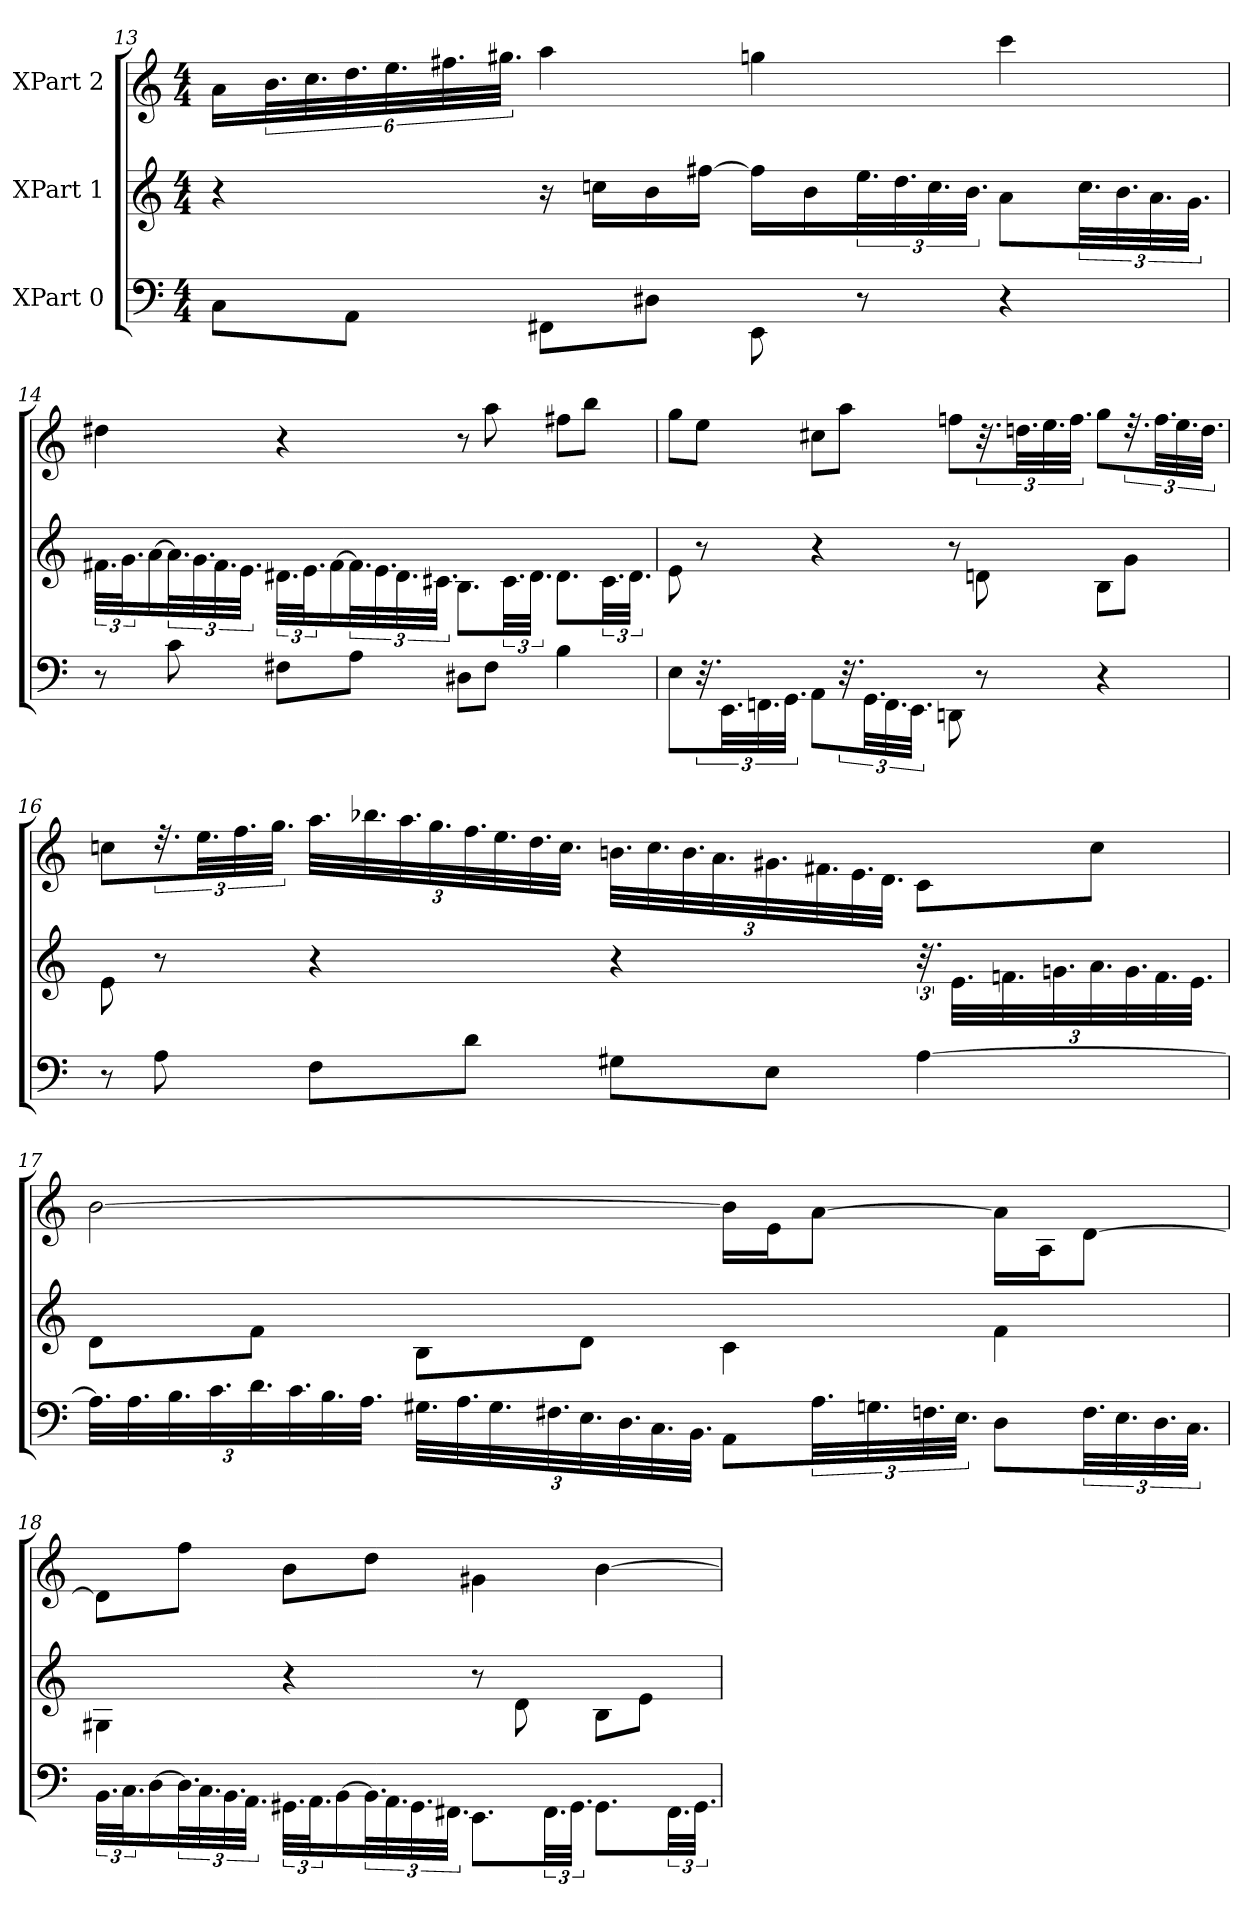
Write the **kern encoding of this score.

**kern	**kern	**kern
*part3	*part2	*part1
*staff3	*staff2	*staff1
*I"XPart 0	*I"XPart 1	*I"XPart 2
*clefF4	*clefG2	*clefG2
*k[]	*k[]	*k[]
*M4/4	*M4/4	*M4/4
=13	=13	=13
8C\L	4r	16a\L
.	.	48.b\
.	.	48.cc\
8AA\J	.	48.dd\
.	.	48.ee\
.	.	48.ff#X\
.	.	48.gg#X\J
8FF#X\L	16r	4aa\
.	16ccn\L	.
8D#X\J	16b\	.
.	[16ff#X\J	.
8EE\	16ff#\L]	4ggn\
.	16b\	.
8r	48.ee\	.
.	48.dd\	.
.	48.cc\	.
.	48.b\J	.
4r	8a\L	4ccc\
.	48.cc\	.
.	48.b\	.
.	48.a\	.
.	48.g\J	.
=14	=14	=14
8r	48.f#X\L	4dd#X\
.	48.g\	.
.	[16a\	.
8c\	48.a\]	.
.	48.g\	.
.	48.f#\	.
.	48.e\J	.
8F#X\L	48.d#X\L	4r
.	48.e\	.
.	[16f#\	.
8A\J	48.f#\]	.
.	48.e\	.
.	48.d#\	.
.	48.c#X\J	.
8D#X\L	8.B\L	8r
8F#\J	.	8aa\
.	48.c#\	.
.	48.d#\J	.
4B\	8.d#\L	8ff#X\L
.	.	8bb\J
.	48.c#\	.
.	48.d#\J	.
=15	=15	=15
8E\L	8e\	8gg\L
48.r	8r	8ee\J
48.EE\	.	.
48.FFn\	.	.
48.GG\J	.	.
8AA\L	4r	8cc#X\L
48.r	.	8aa\J
48.GG\	.	.
48.FF\	.	.
48.EE\J	.	.
8DDn\	8r	8ffn\L
8r	8dn\	48.r
.	.	48.ddn\
.	.	48.ee\
.	.	48.ff\J
4r	8B\L	8gg\L
.	8g\J	48.r
.	.	48.ff\
.	.	48.ee\
.	.	48.dd\J
=16	=16	=16
8r	8e\	8ccn\L
8A\	8r	48.r
.	.	48.ee\
.	.	48.ff\
.	.	48.gg\J
8F\L	4r	48.aa\L
.	.	48.bb-X\
.	.	48.aa\
.	.	48.gg\
8d\J	.	48.ff\
.	.	48.ee\
.	.	48.dd\
.	.	48.cc\J
8G#X\L	4r	48.bn\L
.	.	48.cc\
.	.	48.b\
.	.	48.a\
8E\J	.	48.g#X\
.	.	48.f#X\
.	.	48.e\
.	.	48.d\J
[4A\	48.r	8c\L
.	48.e\L	.
.	48.fn\	.
.	48.gn\	.
.	48.a\	8cc\J
.	48.g\	.
.	48.f\	.
.	48.e\J	.
=17	=17	=17
48.A\L]	8d\L	[2b\
48.A\	.	.
48.B\	.	.
48.c\	.	.
48.d\	8f\J	.
48.c\	.	.
48.B\	.	.
48.A\J	.	.
48.G#X\L	8B\L	.
48.A\	.	.
48.G#\	.	.
48.F#X\	.	.
48.E\	8d\J	.
48.D\	.	.
48.C\	.	.
48.BB\J	.	.
8AA\L	4c\	16b\L]
.	.	16e\
48.A\	.	[8a\J
48.Gn\	.	.
48.Fn\	.	.
48.E\J	.	.
8D\L	4f\	16a\L]
.	.	16A\
48.F\	.	[8d\J
48.E\	.	.
48.D\	.	.
48.C\J	.	.
=18	=18	=18
48.BB\L	4G#X\	8d\L]
48.C\	.	.
[16D\	.	.
48.D\]	.	8ff\J
48.C\	.	.
48.BB\	.	.
48.AA\J	.	.
48.GG#X\L	4r	8b\L
48.AA\	.	.
[16BB\	.	.
48.BB\]	.	8dd\J
48.AA\	.	.
48.GG#\	.	.
48.FF#X\J	.	.
8.EE\L	8r	4g#X\
.	8d\	.
48.FF#\	.	.
48.GG#\J	.	.
8.GG#\L	8B\L	[4b\
.	8e\J	.
48.FF#\	.	.
48.GG#\J	.	.
=	=	=
*-	*-	*-
